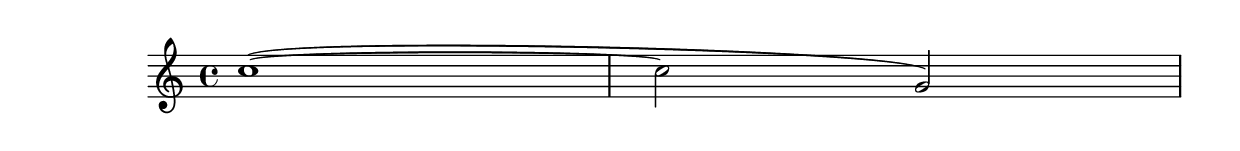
\version "2.19.21"

\header {
  texidoc = "Slurs and ties should never share extremal control points.
"
}
\paper { ragged-right = ##f }

\relative {
  c''1~( c2 g)
}
